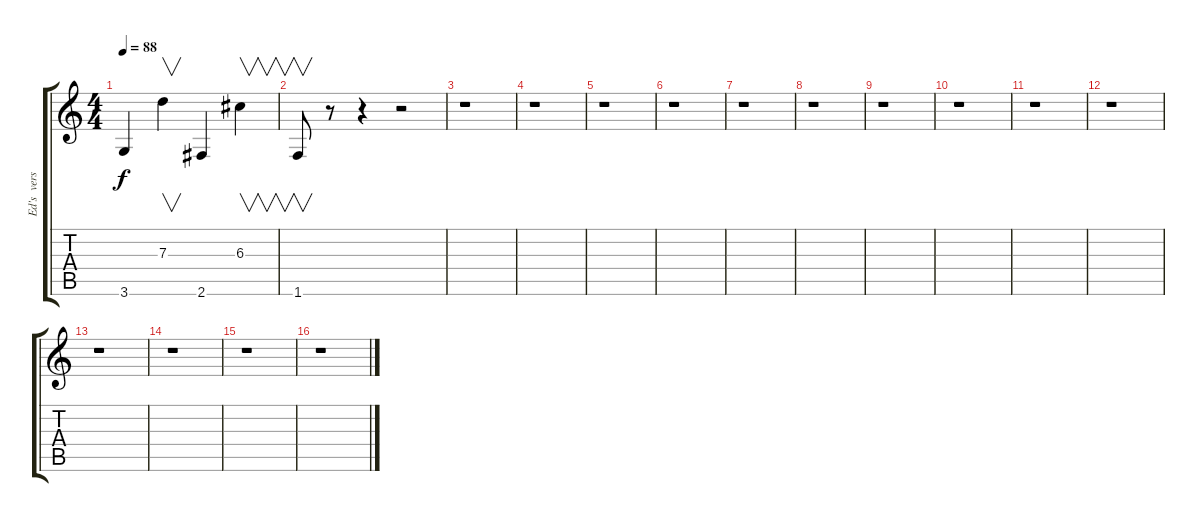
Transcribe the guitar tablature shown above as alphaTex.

\track ("Ed's  versos" "Ed's  vers") {instrument electricguitarclean}
\staff {score tabs}
\tuning (E4 B3 G3 D3 A2 E2) {hide}
\ts (4 4)
\tempo 88
\clef g2
\ks c
3.6.4{dy f} 7.3.4{v} 2.6.4 6.3.4{v} |
1.6.8{v} r.8 r.4 r.2 |
r.1 |
r.1 |
r.1 |
r.1 |
r.1 |
r.1 |
r.1 |
r.1 |
r.1 |
r.1 |
r.1 |
r.1 |
r.1 |
r.1
